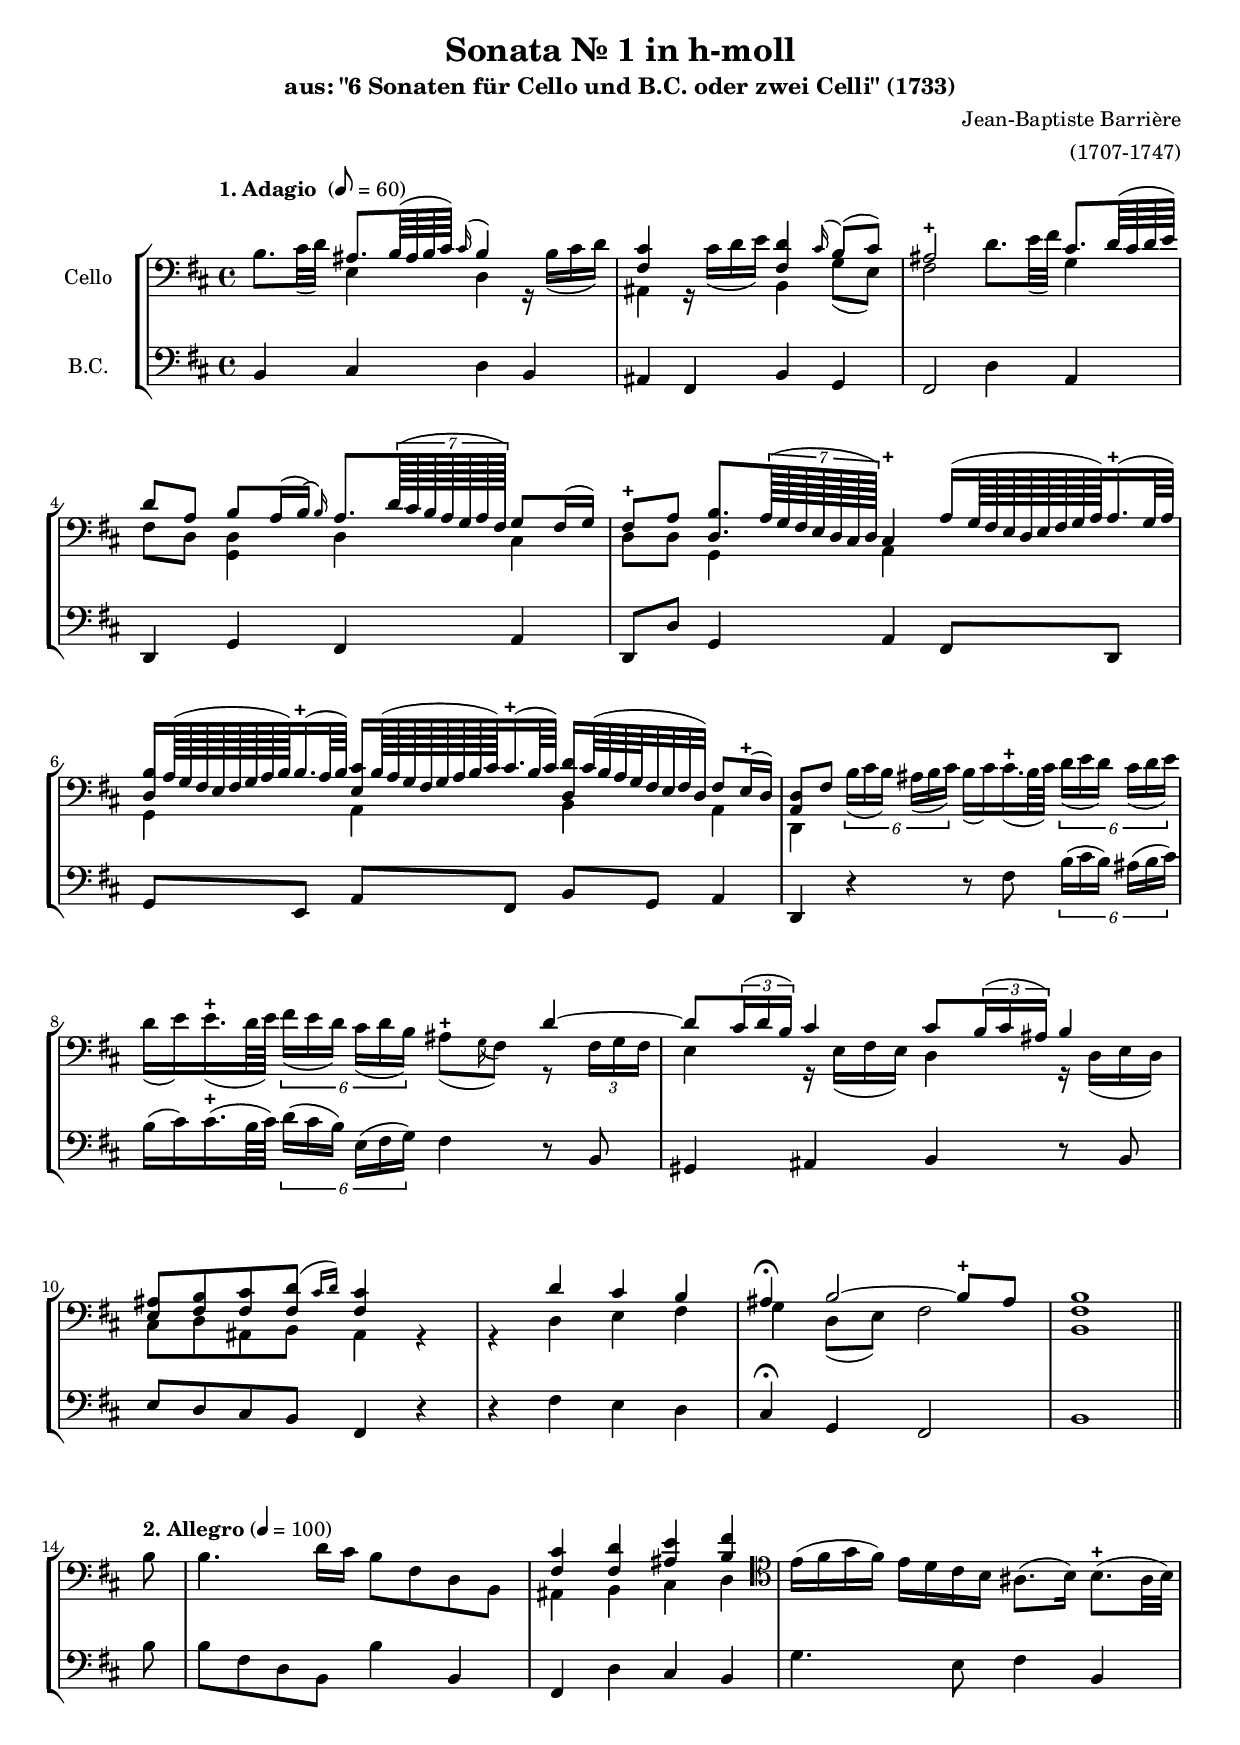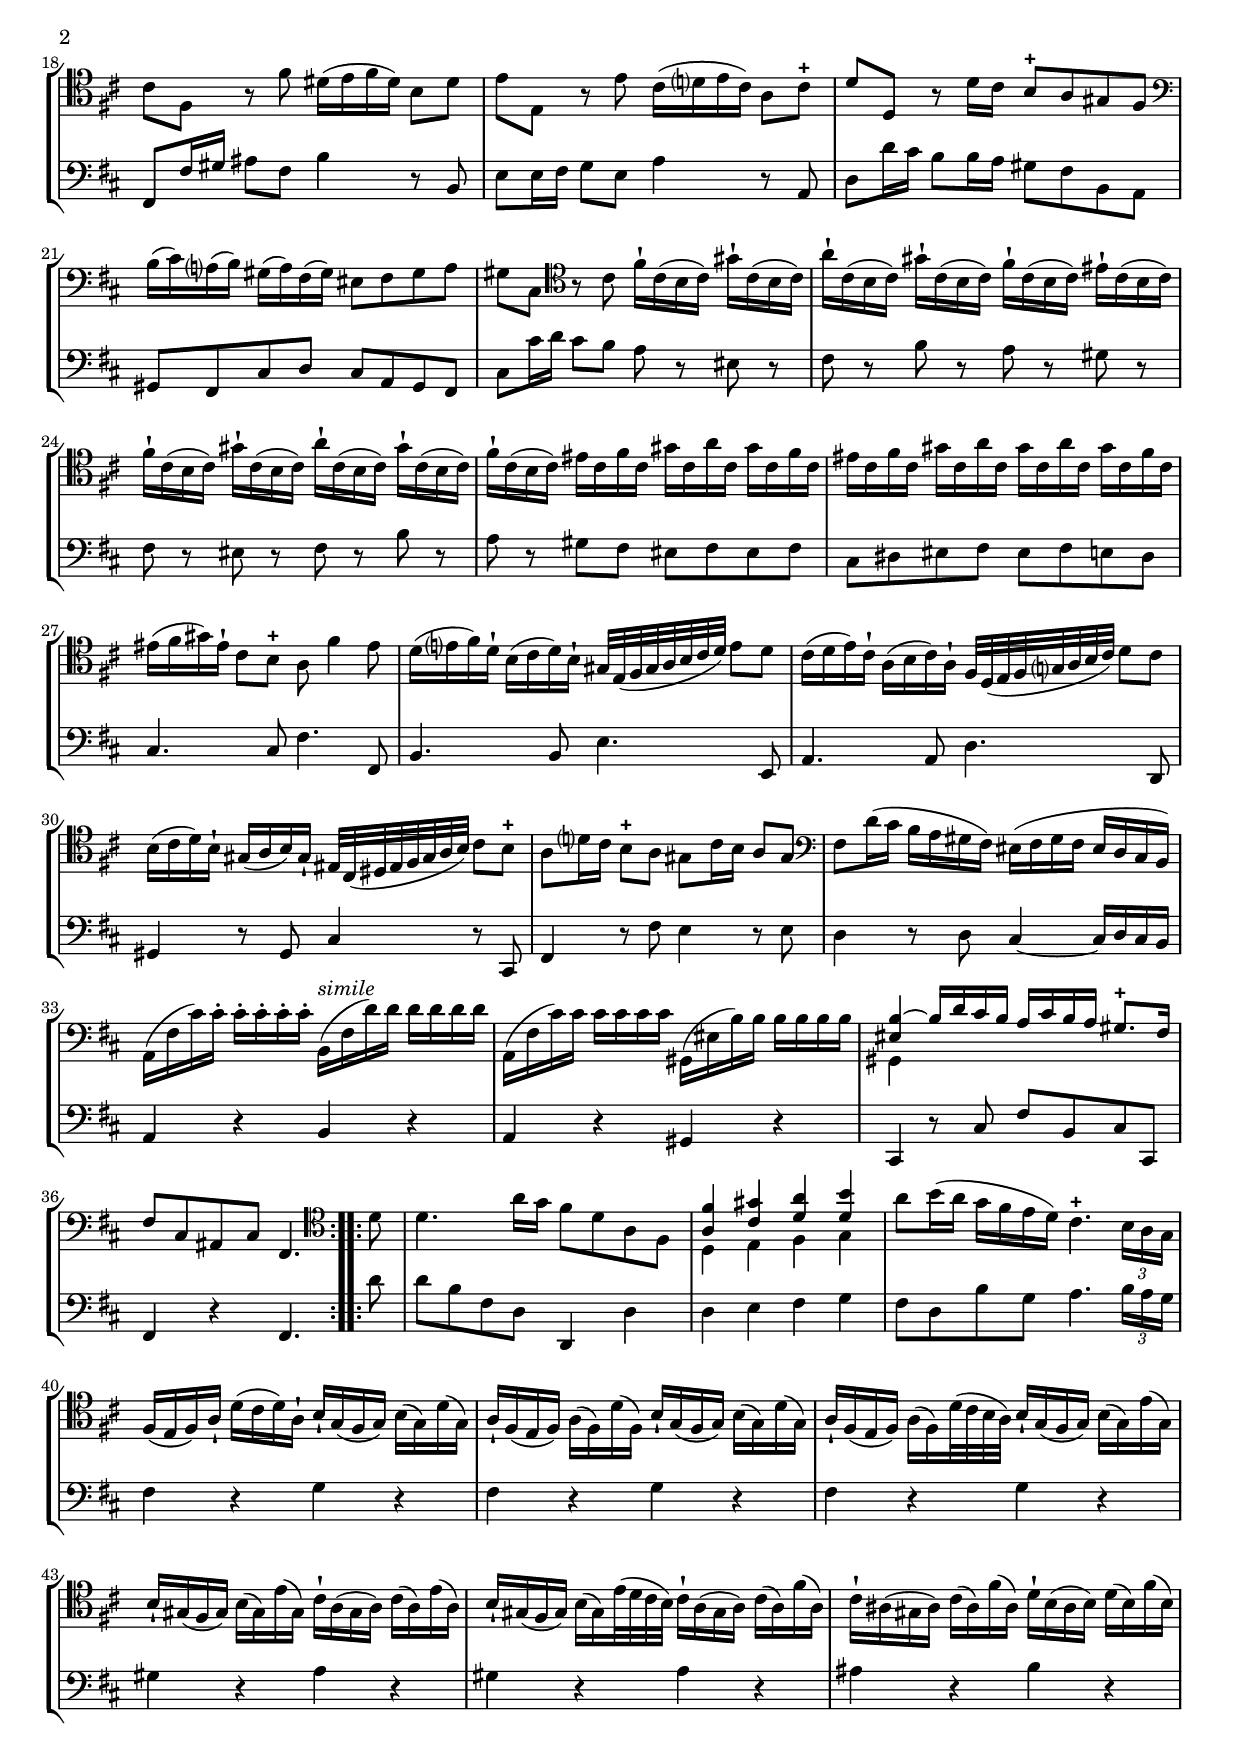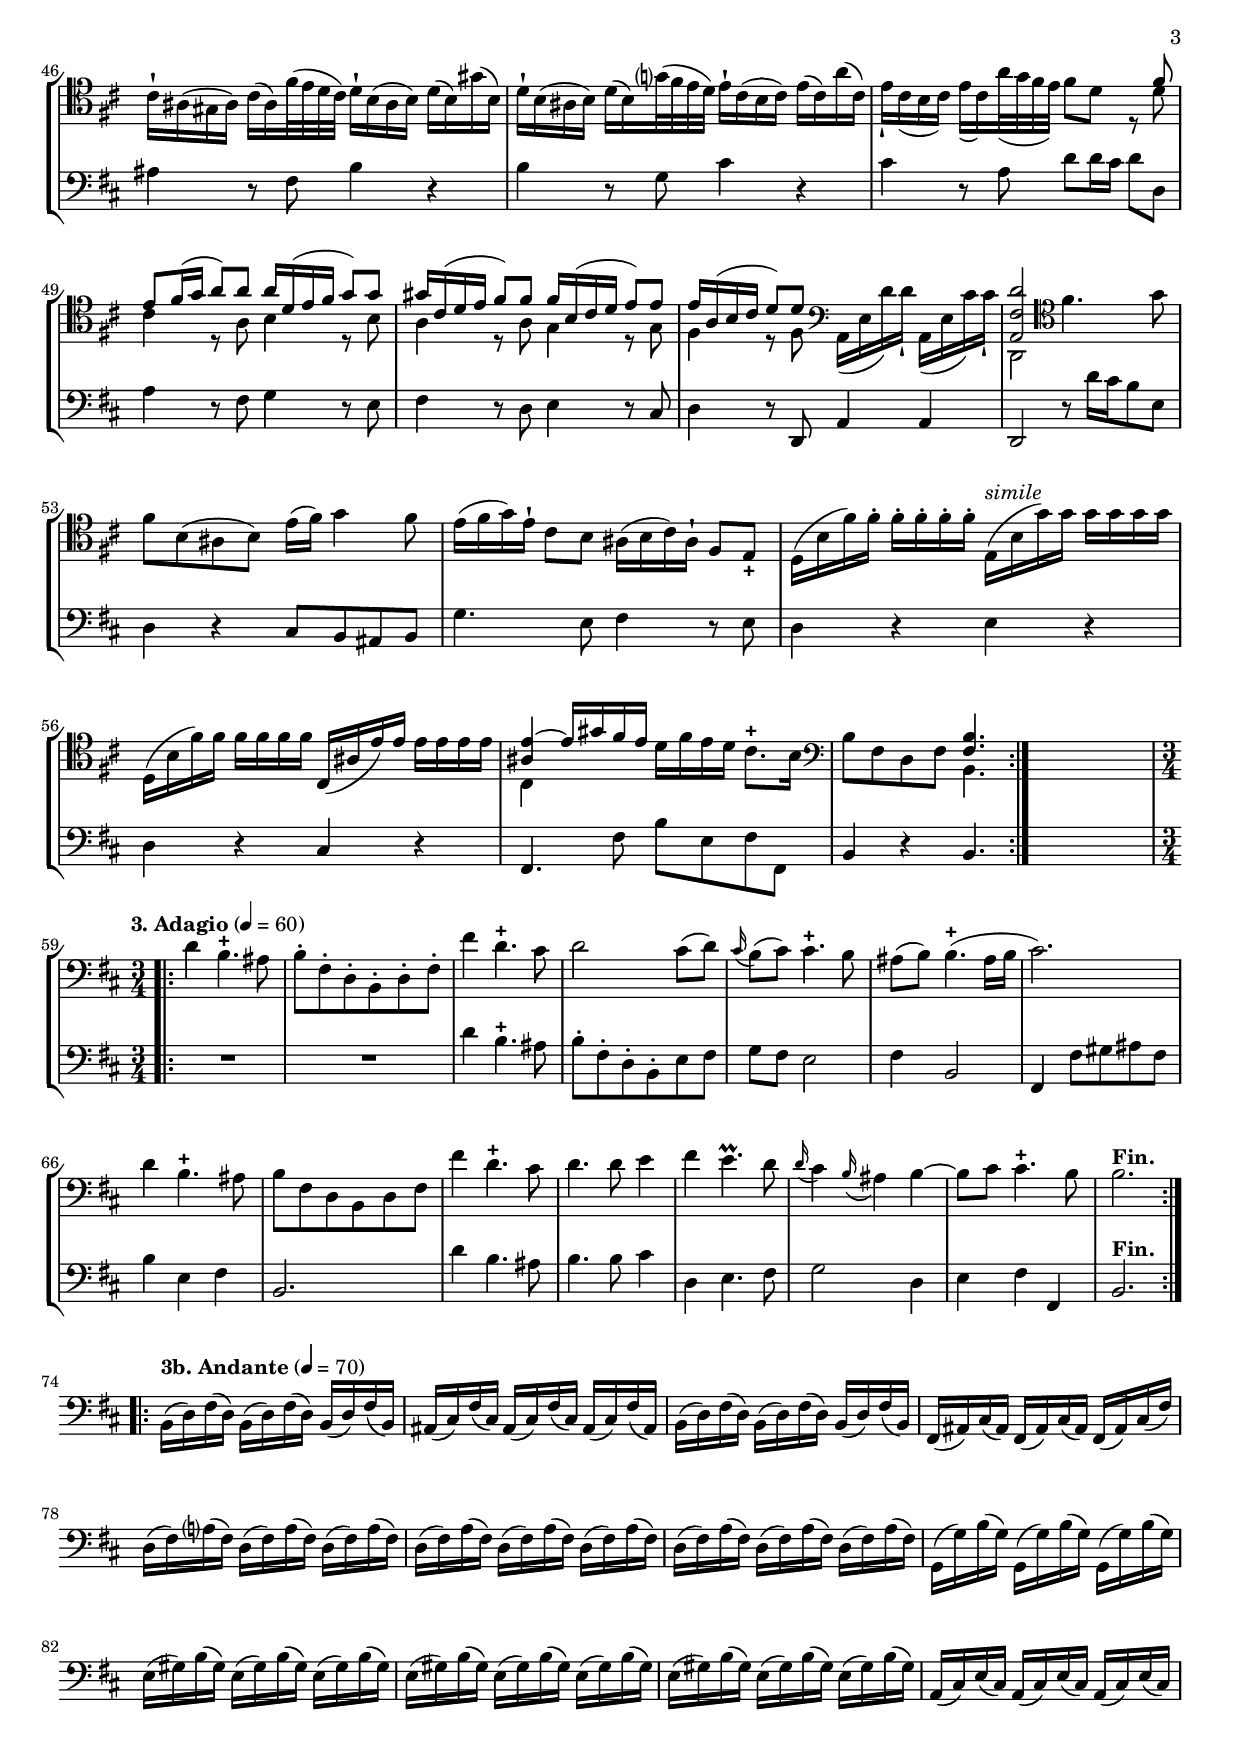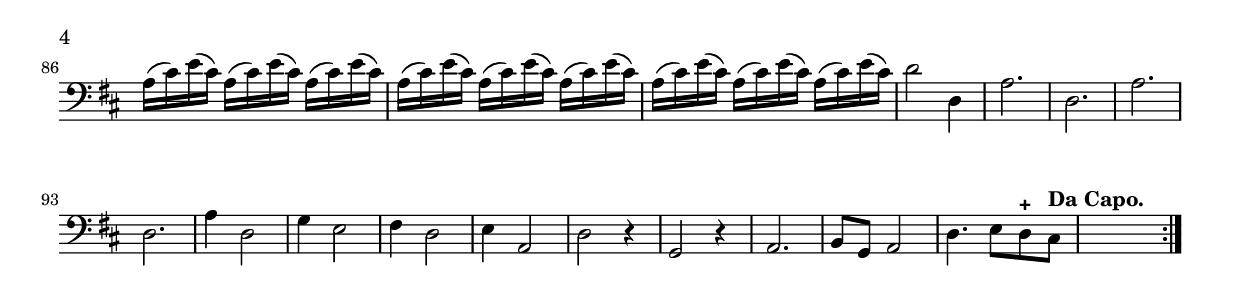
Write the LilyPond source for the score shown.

\version "2.12.3"
\include "deutsch.ly"

#(set-global-staff-size 18)

\header {
  title = "Sonata Nr. 1 in h-moll"
  subtitle = "aus: \"6 Sonaten für Cello und B.C. oder zwei Celli\" (1733)"
  composer = "Jean-Baptiste Barrière"
  arranger = "(1707-1747)"
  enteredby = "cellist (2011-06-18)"
}

voiceconsts = {
 \key h \minor
 \time 4/4
 \clef "bass"
% \clef "treble"
% \numericTimeSignature
 \compressFullBarRests
 \tempo "1. Adagio " 8=60
}

%minstr = "harpsichord"
%minstr = "clarinet"
%minstr = "accordion"
minstr = "bassoon"

daca = \markup \bold "Da Capo."
fin  = \markup \bold "Fin."
plus = \markup \bold \italic "+"
simi = \markup \italic "simile"
taso = \markup \italic "Tasto Solo"

va = \relative c' {
  \voiceconsts

  << { s4 ais8.[ h64( ais h cis]) \appoggiatura cis16 h4 s }
  \\ { h8. cis32( d) e,4 d r16 h'( cis d) } >>
  << { <fis, cis'>4 s <fis d'> \appoggiatura cis'16 h8( cis) }
  \\ { ais,4 r16 cis'( d e) h,4 g'8( e) } >>
  << { ais2^\plus s4 cis8.[ d64( cis d e]) }
  \\ { fis,2 d'8. e32( fis) g,4 } >>

  << { d'8 a h[ a16( \afterGrace h]\() h\) a8.[ \times 8/7 { d128( cis h a g a fis]) } g8 fis16( g) }
  \\ { fis8 d <g, d'>4 d' cis } >>
  << { fis8^\plus a <d, h'>8.[ \times 8/7 { a'128( g fis e d cis d]) } cis4^\plus a'16[( g128 fis e d e fis g a) a16.(^\plus g64 a]) }
  \\ { d,8 d g,4 a s } >>

  << { <d h'>16[ a'128( g fis e fis g a h) h16.(^\plus a64 h]) <e, cis'>16[ h'128( a g fis g a h cis) cis16.(^\plus h64 cis]) <d, d'>16[ cis'64( h a g fis32 e fis d]) fis8 e16(^\plus d) }
  \\ { g,4 a h a } >>

%  \tieUp
  << { <a d>8 fis' s2. }
  \\ { d,4 \times 4/6 { h''16[( cis h]) ais[( h cis]) } h16[( cis) cis16.(^\plus h64 cis]) \times 4/6 { d16[( e d]) cis[( d e]) } } >>
%  \tieNeutral
  << { s2. d4~ }
  \\ { d16[( e) e16.(^\plus d64 e]) \times 4/6 { fis16[( e d]) cis[( d h]) } ais8^\plus( \appoggiatura g16 fis8) r \times 2/3 { fis16 g fis } } >>
  << { d'8[ \times 2/3 { cis16( d h]) } cis4 cis8[ \times 2/3 { h16( cis ais]) } h4 }
  \\ { e, r16 e( fis e) d4 r16 d( e d) } >>

  << { <e ais>8 <fis h> <fis cis'> \afterGrace <fis d'>( { cis'16[ d]) } <fis, cis'>4 s }
  \\ { cis8 d ais h ais4 r } >>
  << { s d'4 cis h } \\ { r d, e fis } >>
  << { ais\fermata h2~ h8^\plus ais } \\ { g4 d8( e) fis2 } >>
  < h, fis' h>1 \bar "|."

  \break \tempo "2. Allegro" 4=100
  \repeat volta 2 {
    \partial 8 h'8
    h4. d16 cis h8 fis d h
    << { <fis' cis'>4 <fis d'> <ais e'> <h fis'> }
    \\ { ais, h cis d } >> \clef "tenor"
    e'16( fis g fis) e d cis h ais8.( h16) h8.(^\plus ais32 h)
    cis8 fis, r fis' dis16( e fis dis) h8 dis
    e e, r8 e' cis16( d? e cis) a8 cis^\plus

    d d, r d'16 cis h8^\plus a gis fis \clef "bass"
    h16( cis) a?( h) gis( a) fis( gis) eis8 fis gis a
    gis cis, \clef "tenor" r cis'   fis16-| cis( h cis) gis'-| cis,( h cis)

    a'-| cis,( h cis) gis'-| cis,( h cis) fis-| cis( h cis) eis-| cis( h cis)
    fis-| cis( h cis) gis'-| cis,( h cis) a'-| cis,( h cis) gis'-| cis,( h cis)
    fis-| cis( h cis) eis cis fis cis gis' cis, a' cis, gis' cis, fis cis
    eis cis fis cis gis' cis, a' cis, gis' cis, a' cis, gis' cis, fis cis

    eis( fis gis) eis-| cis8 h^\plus a fis'4 eis8
    d16( e? fis) d-| h( cis d) h-| gis32 e( fis gis a h cis d) e8 d
    cis16( d e) cis-| a( h cis) a-| fis32 d( e fis g? a h cis) d8 cis

    h16( cis d) h-| gis( a h) gis-| eis32 cis( dis eis fis gis a h) cis8 h^\plus
    a d?16 cis h8^\plus a gis cis16 h a8 gis \clef "bass"
    fis d'16( cis h a gis fis) eis( fis gis fis eis d cis h)

    a( fis' cis') cis-. cis-. cis-. cis-. cis-. h,(^\simi fis' d') d d d d d
    a,( fis' cis') cis cis cis cis cis gis,( eis' h') h h h h h
    << { <eis, h'~>4 h'16 d cis h a cis h a gis8.^\plus fis16 }
    \\ { gis,4 s2. } >>
    fis'8 cis ais cis fis,4.
  }

  \repeat volta 2 {
    \clef "tenor" \partial 8 d''8
    d4. a'16 g fis8 d a fis
    << { <a fis'>4 <cis gis'> <d a'> <d h'> } \\ { d, e fis g } >>
    a'8 h16( a g fis e d) cis4.^\plus \times 2/3 { h16 a g }
    fis( e fis) a-| d( cis d) a-| h-| g( fis g) h( g) d'( g,)
    a-| fis( e fis) a( fis) d'( fis,) h-| g( fis g) h( g) d'( g,)

    a-| fis( e fis) a[( fis) d'32( cis h a]) h16-| g( fis g) h( g) e'( g,)
    h-| gis( fis gis) h( gis) e'( gis,) cis-| a( gis a) cis( a) e'( a,)
    h-| gis( fis gis) h[( gis) e'32( d cis h]) cis16-| a( gis a) cis( a) fis'( a,)

    cis-| ais( gis ais) cis( ais) fis'( ais,) d-| h( ais h) d( h) fis'( h,)
    cis-| ais( gis ais) cis[( ais) fis'32( e d cis]) d16-| h( ais h) d( h) gis'!( h,)
    d-| h( ais h) d[( h) g'?32( fis e d]) e16-| cis( h cis) e( cis) a'( cis,)

    << { s2.. fis8 }
    \\ { e16-| cis( h cis) e[( cis) a'32( g fis e]) fis8 d r d } >>
    << { e fis16( g a8) a a16 d,( e fis g8) g }
    \\ { cis,4 r8 a h4 r8 h } >>
    << { gis'16 cis,( d e fis8) fis fis16 h,( cis d e8) e }
    \\ { a,4 r8 a g4 r8 g } >>

    << { e'16 a,( h cis d8) d s2 }
    \\ { fis,4 r8 fis \clef "bass" a,16( e' d') d-| a,( e' cis') cis-| } >>
    << { <a, fis' d'>2 s }
    \\ { d, \clef "tenor" fis''4. g8 } >>
    fis h,( ais h) e16( fis) g4 fis8
    e16( fis g) e-| cis8 h ais16( h cis) ais-| fis8 e_\plus

    d16( h' fis') fis-. fis-. fis-. fis-. fis-. e,(^\simi h' g') g g g g g
    d,( h' fis') fis fis fis fis fis cis,( ais' e') e e e e e
    << { <ais, e'~>4 e'16 gis fis e s2 }
    \\ { cis,4 s d'16 fis e d cis8.^\plus h16 } >> \clef "bass"
    << { s2 <fis h>4. }
    \\ { h8 fis d fis h,4. } >>
  }

  \partial 8 s8 \break

  \repeat volta 2 {
    \tempo "3. Adagio" 4=60 \time 3/4
    d'4 h4.^\plus ais8
    h-. fis-. d-. h-. d-. fis-.
    fis'4 d4.^\plus cis8
    d2 cis8( d)
    \appoggiatura cis16 h8( cis) cis4.^\plus h8
    ais( h) h4.(^\plus ais16 h
    cis2.)

    d4 h4.^\plus ais8
    h fis d h d fis
    fis'4 d4.^\plus cis8
    d4. d8 e4
    fis e4.\prall d8
    \appoggiatura d16 cis4 \appoggiatura h16 ais4 h~
    h8 cis cis4.^\plus h8
    h2.^\fin
  }
}

vb = \relative c {
  \voiceconsts

  h4 cis d h
  ais fis h g
  fis2 d'4 a

  d, g fis a
  d,8 d' g,4 a fis8 d
  g e a[ fis] h g a4
  d, r r8 fis' \times 4/6 { h16[( cis h]) ais[( h cis]) }
  h16[( cis) cis16.(^\plus h64 cis]) \times 4/6 { d16[( cis h]) e,[( fis g]) } fis4 r8 h,
  gis4 ais h r8 h

  e d cis h fis4 r
  r fis' e d
  cis\fermata g fis2
  h1 \bar "||"

  \break \tempo "2. Allegro" 4=100
  \repeat volta 2 {
    \partial 8 h'8
    h8 fis d h h'4 h,
    fis d' cis h
    g'4. e8 fis4 h,
    fis8 fis'16 gis ais8 fis h4 r8 h,
    e e16 fis g8 e a4 r8 a,

    d d'16 cis h8 h16 a gis8 fis h, a
    gis fis cis' d cis a gis fis
    cis' cis'16 d cis8 h a r eis r

    fis r h r a r gis r
    fis r eis r fis r h r
    a r gis fis eis fis eis fis
    cis dis eis fis eis fis e dis

    cis4. cis8 fis4. fis,8
    h4. h8 e4. e,8
    a4. a8 d4. d,8

    gis4 r8 gis cis4 r8 cis,
    fis4 r8 fis' e4 r8 e
    d4 r8 d cis4~ cis16 d cis h

    a4 r h r
    a r gis r
    cis, r8 cis' fis h, cis cis,
    fis4 r fis4.
  }

  \repeat volta 2 {
    \partial 8 d''8
    d h fis d d,4 d'
    d e fis g
    fis8 d h' g a4. \times 2/3 { h16 a g }
    fis4 r g r
    fis r g r

    fis r g r
    gis r a r
    gis r a r

    ais r h r
    ais r8 fis h4 r
    h r8 g cis4 r

    cis r8 a d d16 cis d8 d,
    a'4 r8 fis g4 r8 e
    fis4 r8 d e4 r8 cis

    d4 r8 d, a'4 a
    d,2 r8 d''16[ cis h8 e,]
    d4 r cis8 h ais h
    g'4. e8 fis4 r8 e

    d4 r e r
    d r cis r
    fis,4. fis'8 h e, fis fis,
    h4 r h4.
  }

  \partial 8 s8 \break

  \repeat volta 2 {
    \tempo "3a. Adagio" 4=60 \time 3/4
    R2.*2
    d'4 h4.^\plus ais8
    h-. fis-. d-. h-. e fis
    g fis e2
    fis4 h,2
    fis4 fis'8 gis ais fis

    h4 e, fis
    h,2.
    d'4 h4. ais8
    h4. h8 cis4
    d, e4. fis8
    g2 d4
    e fis fis,
    h2.^\fin
  }

  \break

  \repeat volta 2 {
    \tempo "3b. Andante" 4=70
    h16( d) fis( d) h( d) fis( d) h( d) fis( h,)
    ais( cis) fis( cis) ais( cis) fis( cis) ais( cis) fis( ais,)
    h( d) fis( d) h( d) fis( d) h( d) fis( h,)

    fis( ais) cis( ais) fis( ais) cis( ais) fis( ais) cis( fis)
    d( fis) a?( fis) d( fis) a( fis) d( fis) a( fis)
    d( fis) a( fis) d( fis) a( fis) d( fis) a( fis)

    d( fis) a( fis) d( fis) a( fis) d( fis) a( fis)
    g,( g') h( g) g,( g') h( g) g,( g') h( g)
    e( gis) h( gis) e( gis) h( gis) e( gis) h( gis)

    e( gis) h( gis) e( gis) h( gis) e( gis) h( gis)
    e( gis) h( gis) e( gis) h( gis) e( gis) h( gis)
    a,( cis) e( cis) a( cis) e( cis) a( cis) e( cis)

    a'( cis) e( cis) a( cis) e( cis) a( cis) e( cis)
    a( cis) e( cis) a( cis) e( cis) a( cis) e( cis)
    a( cis) e( cis) a( cis) e( cis) a( cis) e( cis)
    d2 d,4

    a'2.
    d,
    a'

    d,
    a'4 d,2
    g4 e2

    fis4 d2
    e4 a,2
    d2 r4

    g,2 r4
    a2.
    h8 g a2

    d4. e8 d^\plus cis^\daca
    s2.
  }
}


\book {
  \score {
    \new StaffGroup <<
      \new Staff {
	\set Staff.midiInstrument = \minstr
	\set Staff.instrumentName = #"Cello"
	\transpose h h { \va }
      }

      \new Staff {
	\set Staff.midiInstrument = \minstr
	\set Staff.instrumentName = #"B.C."
	\transpose h h { \vb }
      }
    >>

    \layout {}

    \midi {
      \context {
	\Score
	tempoWholesPerMinute = #(ly:make-moment 60 8)
      }
    }
  }
%{
  \pageBreak

  \score {
    \new StaffGroup <<
      \new Staff {
	\set Staff.midiInstrument = \minstr
	\set Staff.instrumentName = #"Cello"
	\transpose h h { \va }
      }
    >>

    \layout {}
  }

  \pageBreak

  \score {
    \new StaffGroup <<
      \new Staff {
	\set Staff.midiInstrument = \minstr
	\set Staff.instrumentName = #"B.C."
	\transpose h h { \vb }
      }
    >>

    \layout {}
  }
%}
}
